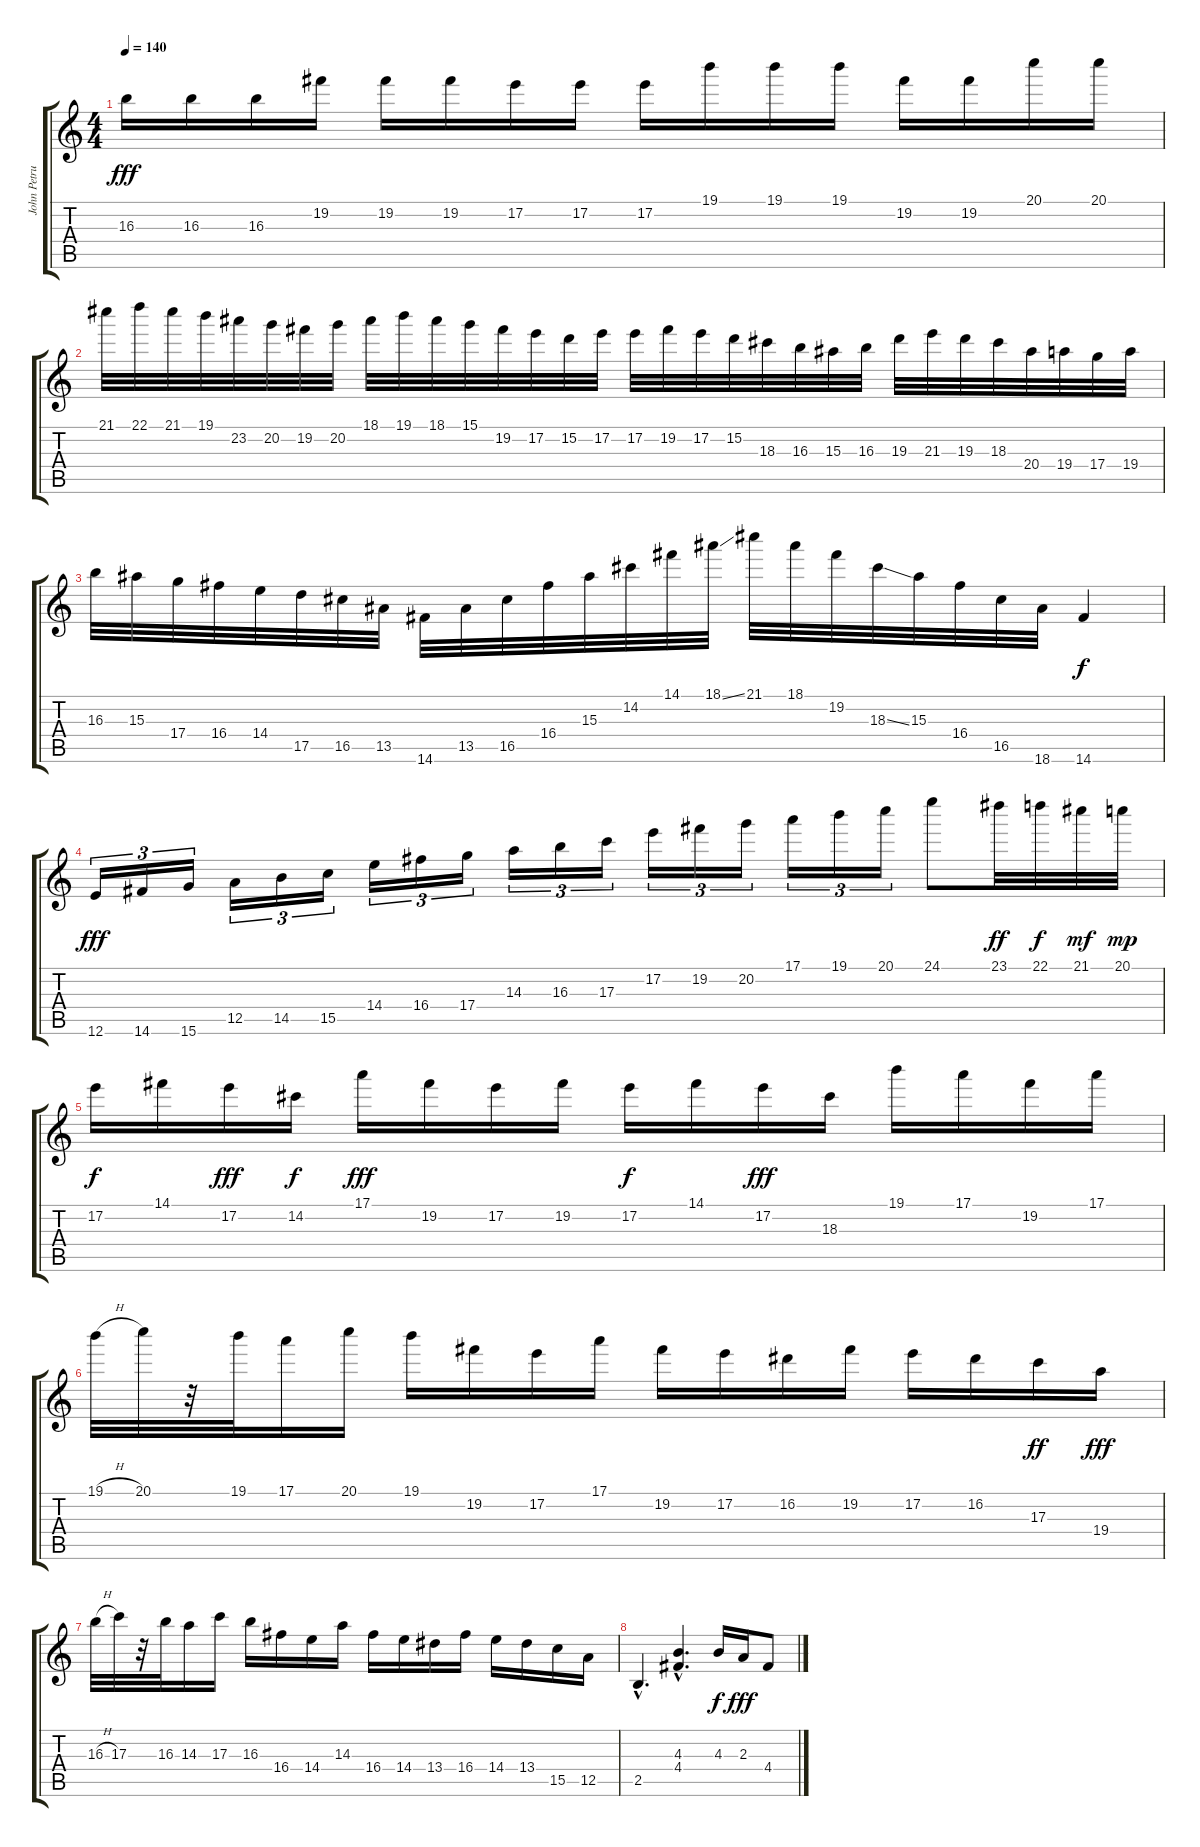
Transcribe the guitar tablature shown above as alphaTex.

\track ("John Petrucci - 6 Strings Guitar" "John Petru") {instrument distortionguitar}
\staff {score tabs}
\tuning (E4 B3 G3 D3 A2 E2) {hide}
\ts (4 4)
\tempo 140
\clef g2
\ks c
16.3.16{dy fff} 16.3.16 16.3.16 19.2.16 19.2.16 19.2.16 17.2.16 17.2.16 17.2.16 19.1.16 19.1.16 19.1.16 19.2.16 19.2.16 20.1.16 20.1.16 |
21.1.32 22.1.32 21.1.32 19.1.32 23.2.32 20.2.32 19.2.32 20.2.32 18.1.32 19.1.32 18.1.32 15.1.32 19.2.32 17.2.32 15.2.32 17.2.32 17.2.32 19.2.32 17.2.32 15.2.32 18.3.32 16.3.32 15.3.32 16.3.32 19.3.32 21.3.32 19.3.32 18.3.32 20.4.32 19.4.32 17.4.32 19.4.32 |
16.3.32 15.3.32 17.4.32 16.4.32 14.4.32 17.5.32 16.5.32 13.5.32 14.6.32 13.5.32 16.5.32 16.4.32 15.3.32 14.2.32 14.1.32 18.1{ss}.32 21.1.32 18.1.32 19.2.32 18.3{ss}.32 15.3.32 16.4.32 16.5.32 18.6.32 14.6.4{dy f} |
12.6.16{tu (3 2) dy fff} 14.6.16{tu (3 2)} 15.6.16{tu (3 2)} 12.5.16{tu (3 2)} 14.5.16{tu (3 2)} 15.5.16{tu (3 2)} 14.4.16{tu (3 2)} 16.4.16{tu (3 2)} 17.4.16{tu (3 2)} 14.3.16{tu (3 2)} 16.3.16{tu (3 2)} 17.3.16{tu (3 2)} 17.2.16{tu (3 2)} 19.2.16{tu (3 2)} 20.2.16{tu (3 2)} 17.1.16{tu (3 2)} 19.1.16{tu (3 2)} 20.1.16{tu (3 2)} 24.1.8 23.1.32{dy ff} 22.1.32{dy f} 21.1.32{dy mf} 20.1.32{dy mp} |
17.2.16{dy f} 14.1.16 17.2.16{dy fff} 14.2.16{dy f} 17.1.16{dy fff} 19.2.16 17.2.16 19.2.16 17.2.16{dy f} 14.1.16 17.2.16{dy fff} 18.3.16 19.1.16 17.1.16 19.2.16 17.1.16 |
19.1{h}.32 20.1.32 r.32 19.1.32 17.1.16 20.1.16 19.1.16 19.2.16 17.2.16 17.1.16 19.2.16 17.2.16 16.2.16 19.2.16 17.2.16 16.2.16 17.3.16{dy ff} 19.4.16{dy fff} |
16.3{h}.32 17.3.32 r.32 16.3.32 14.3.16 17.3.16 16.3.16 16.4.16 14.4.16 14.3.16 16.4.16 14.4.16 13.4.16 16.4.16 14.4.16 13.4.16 15.5.16 12.5.16 |
2.5{hac}.4{d} (4.3{hac} 4.4{hac}).4{d} 4.3.16{dy f} 2.3.16{dy fff} 4.4.8
